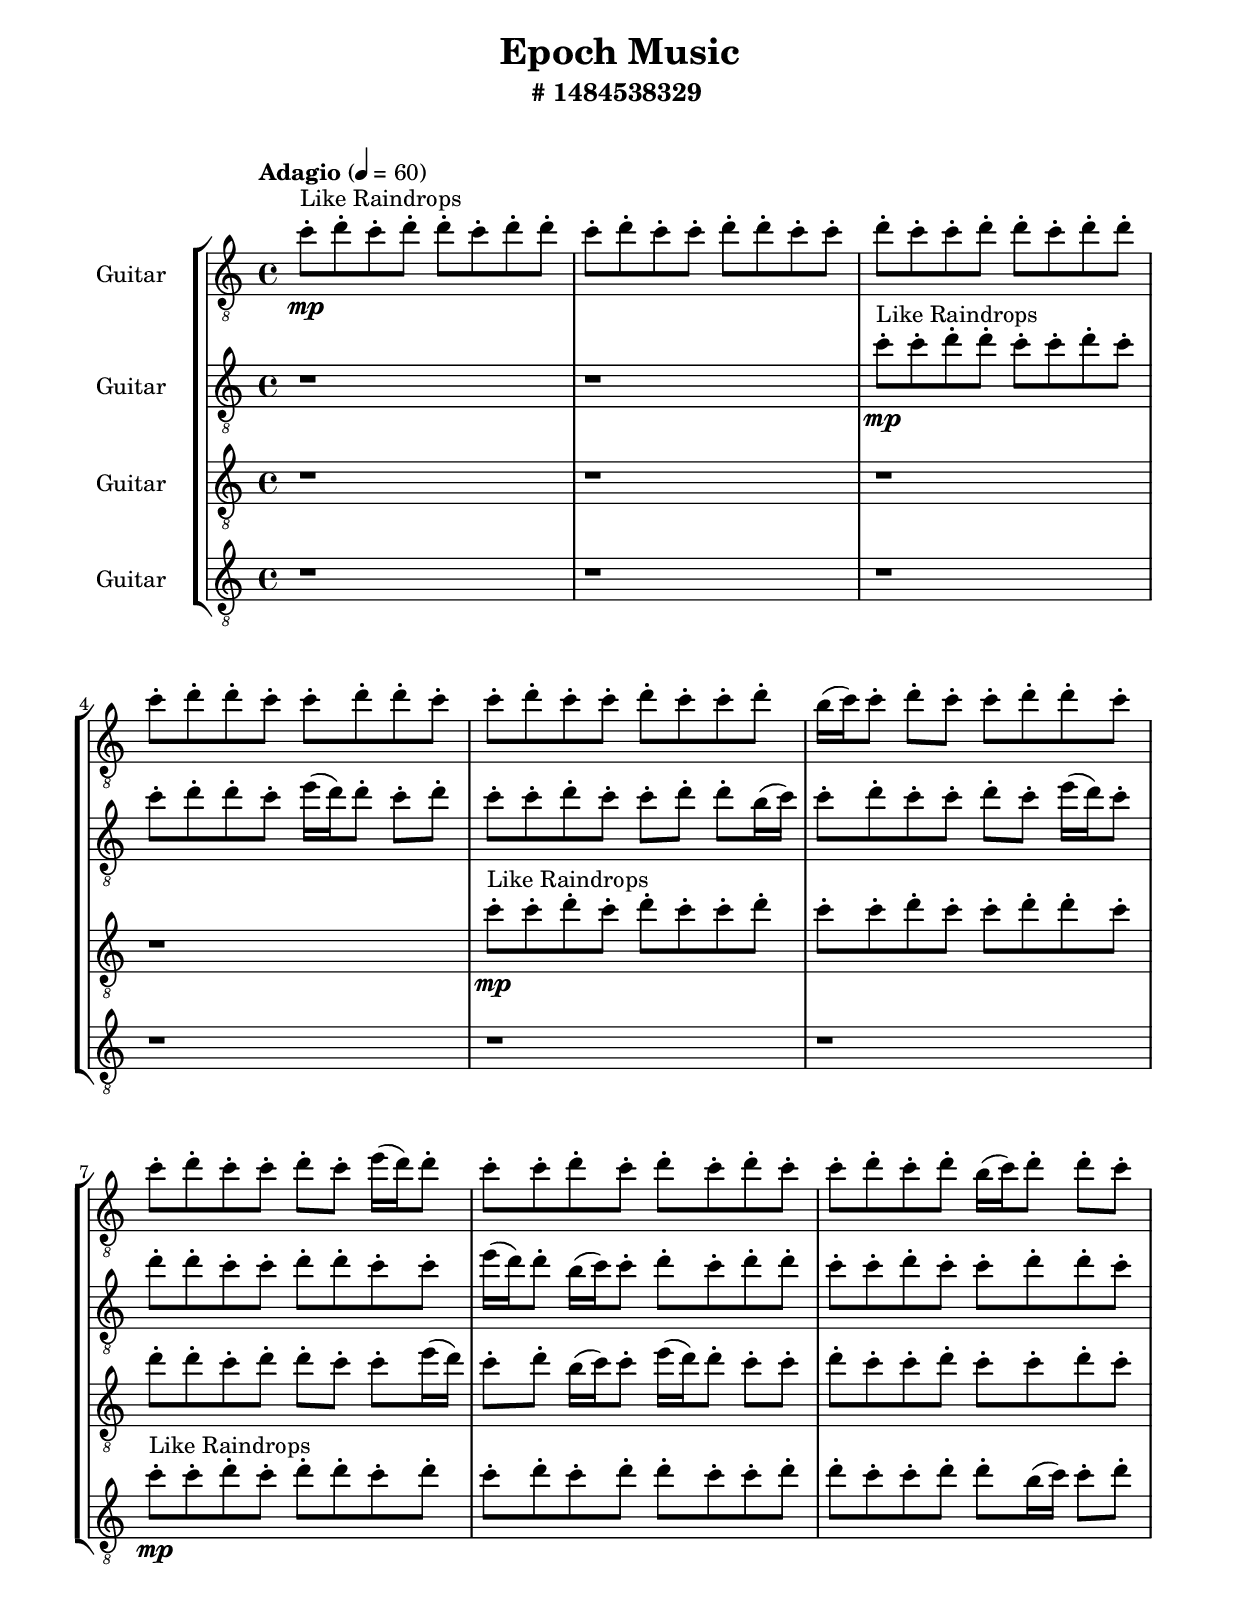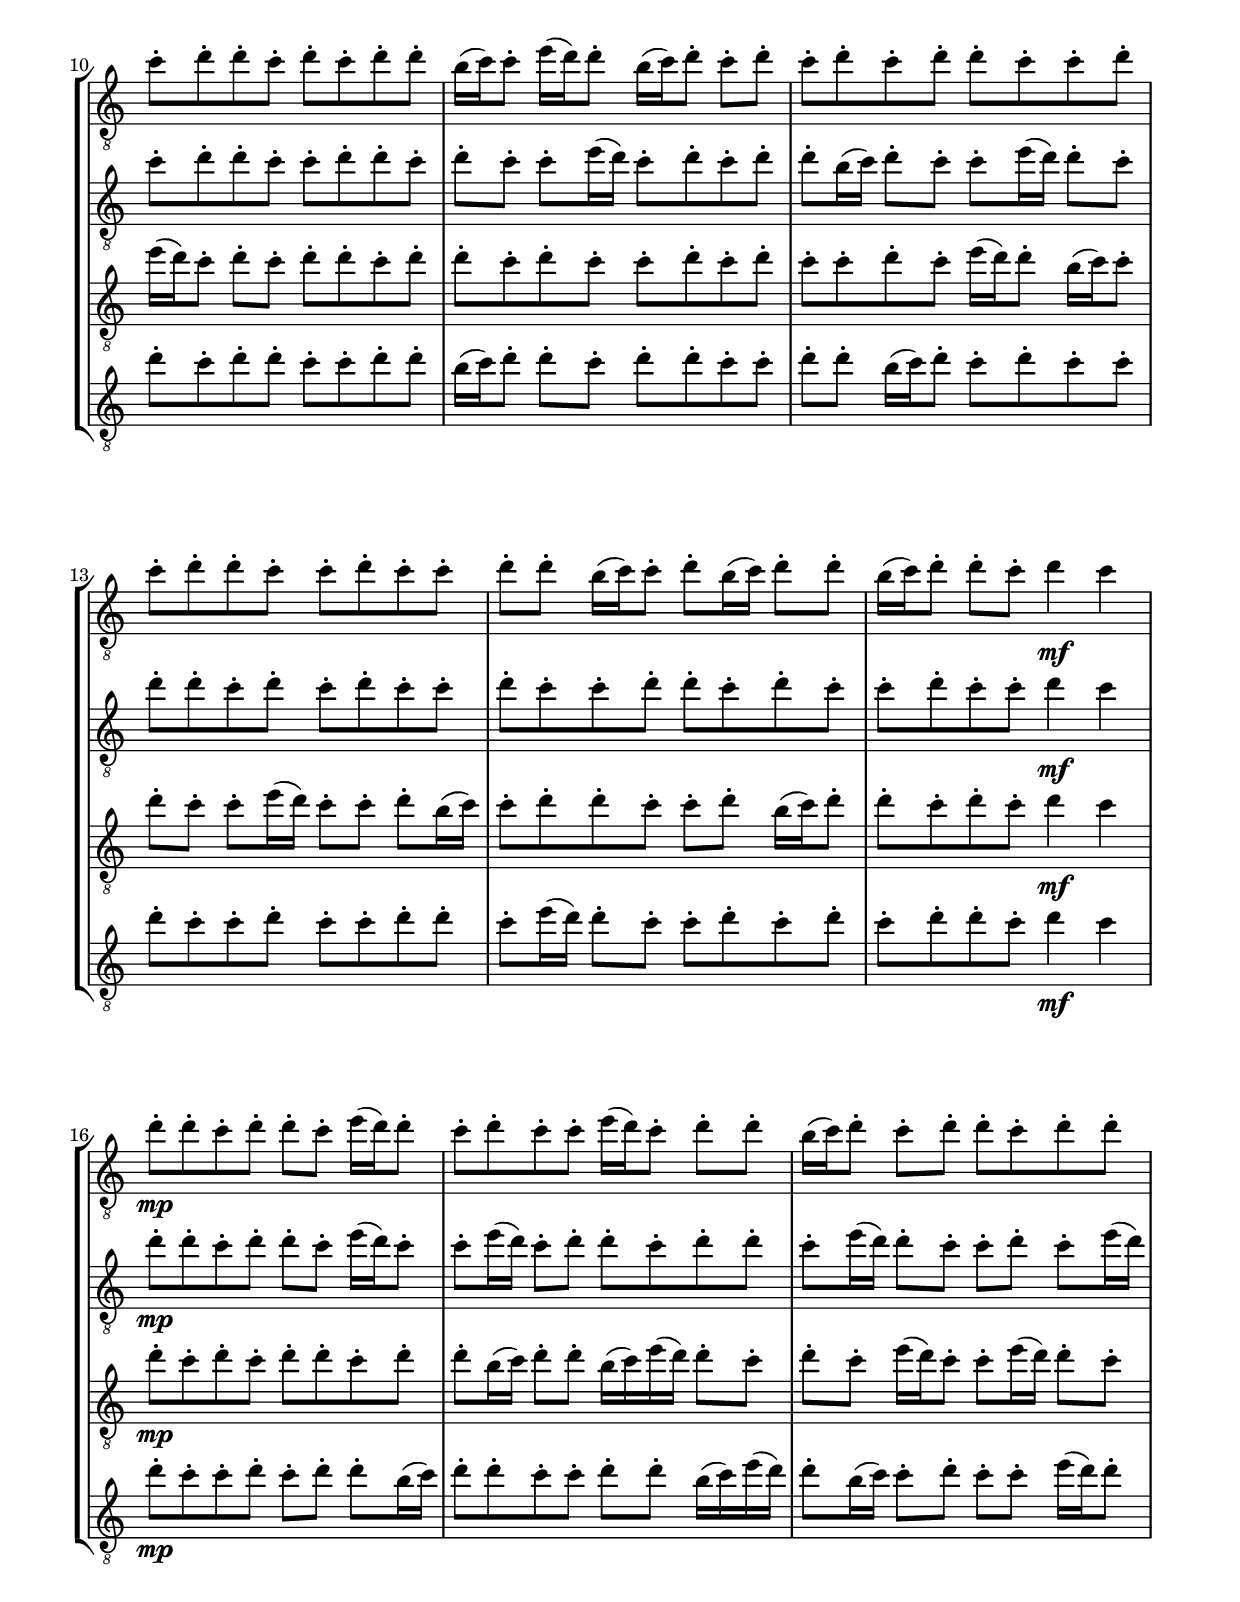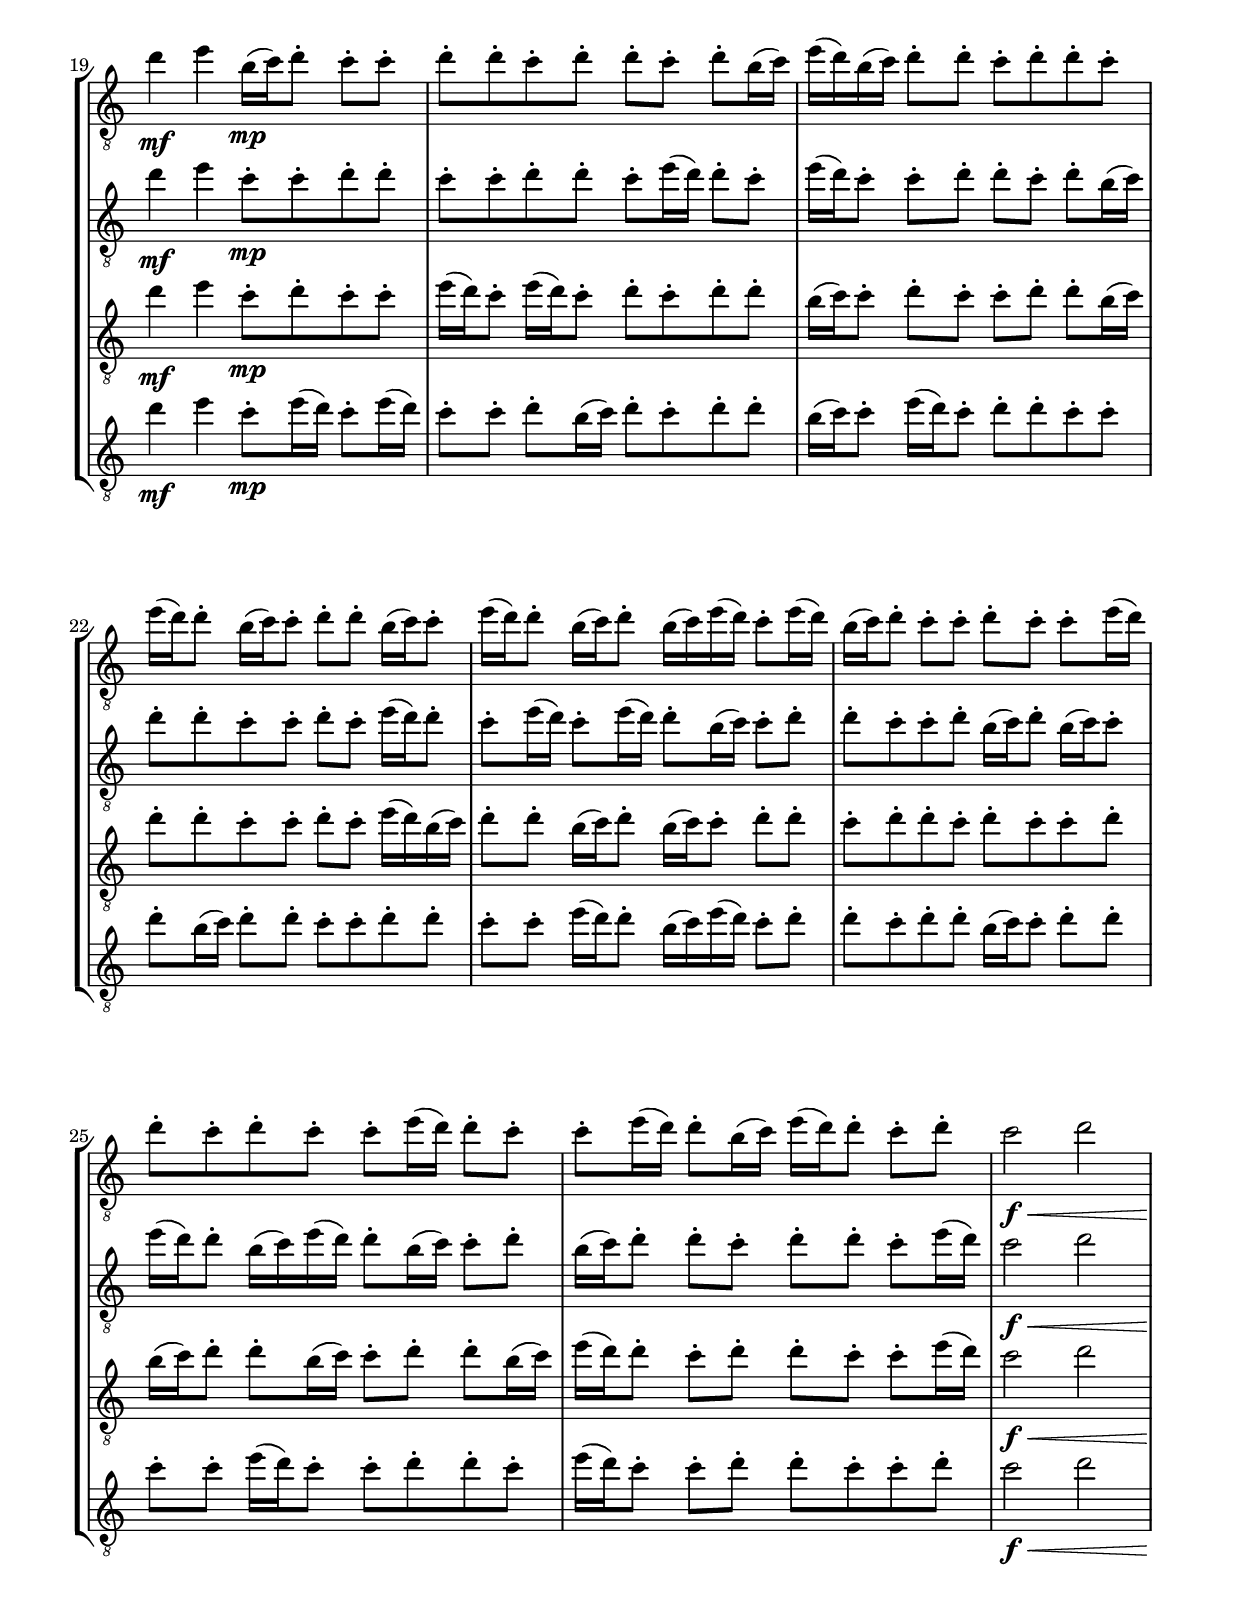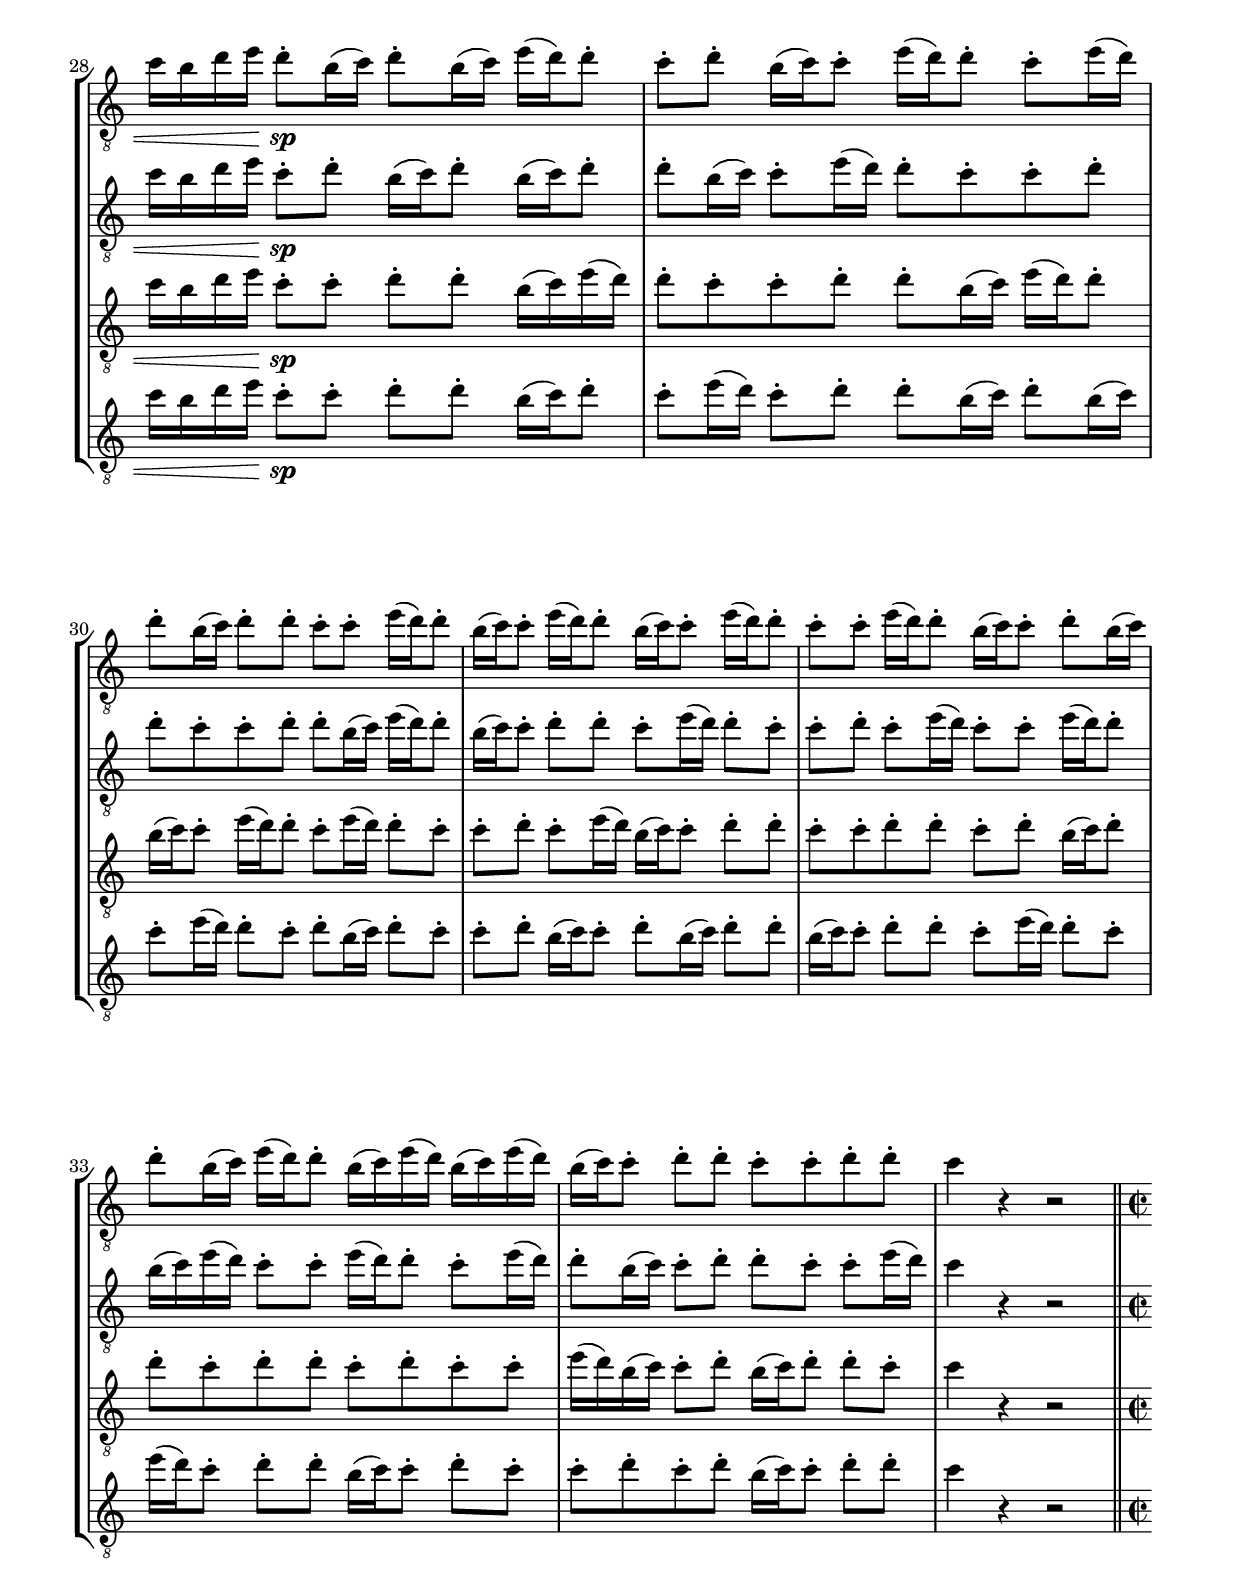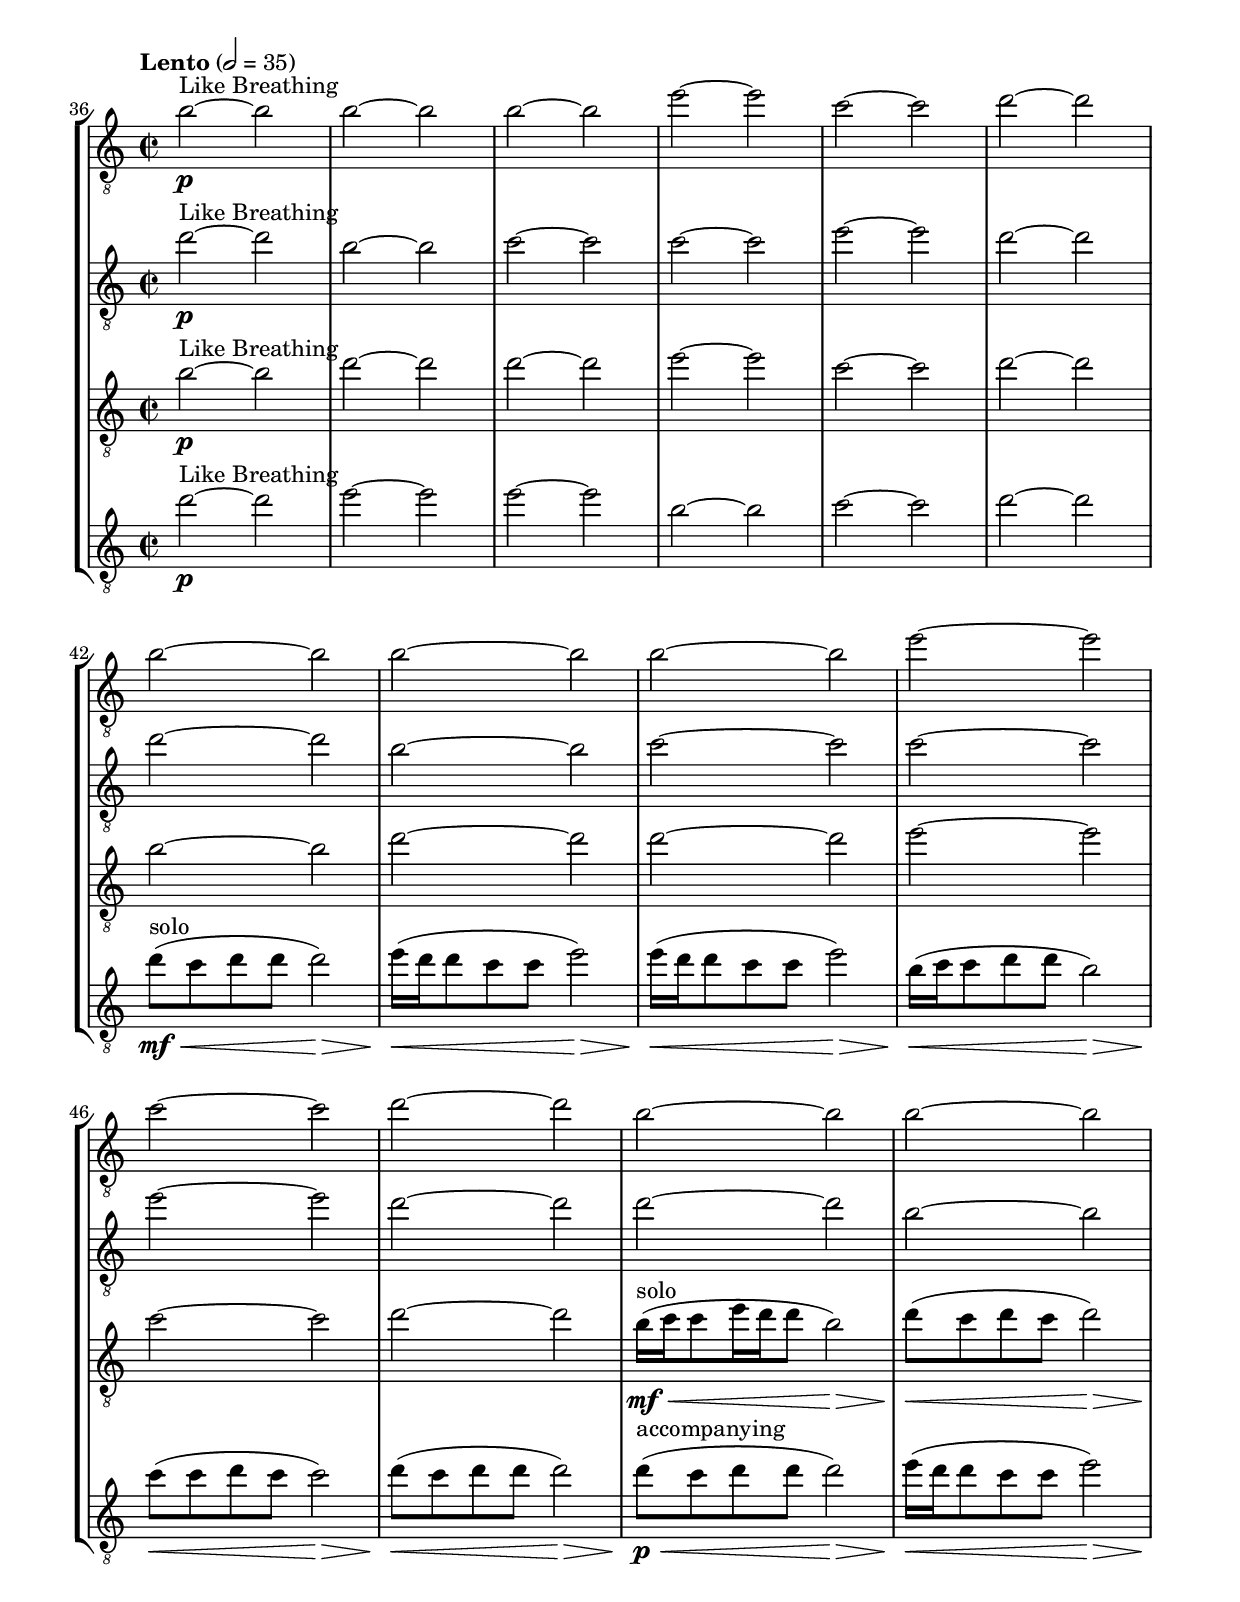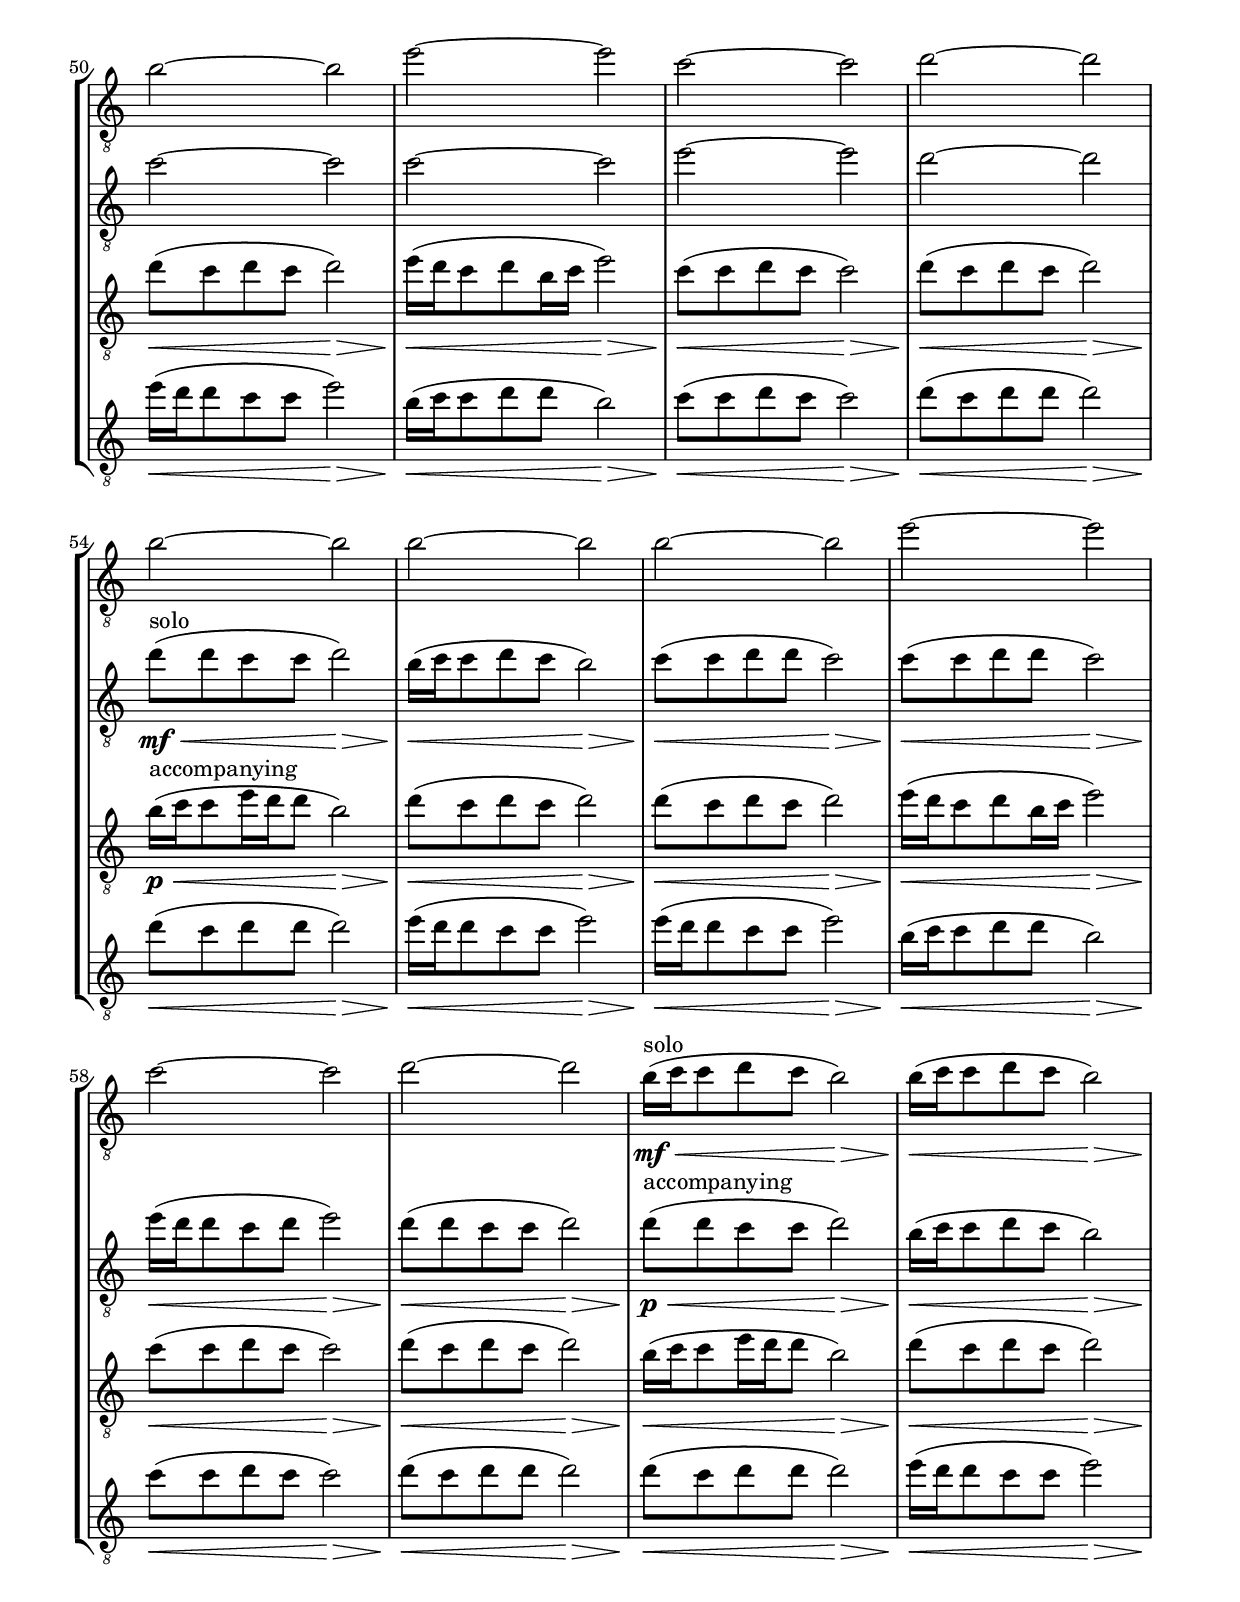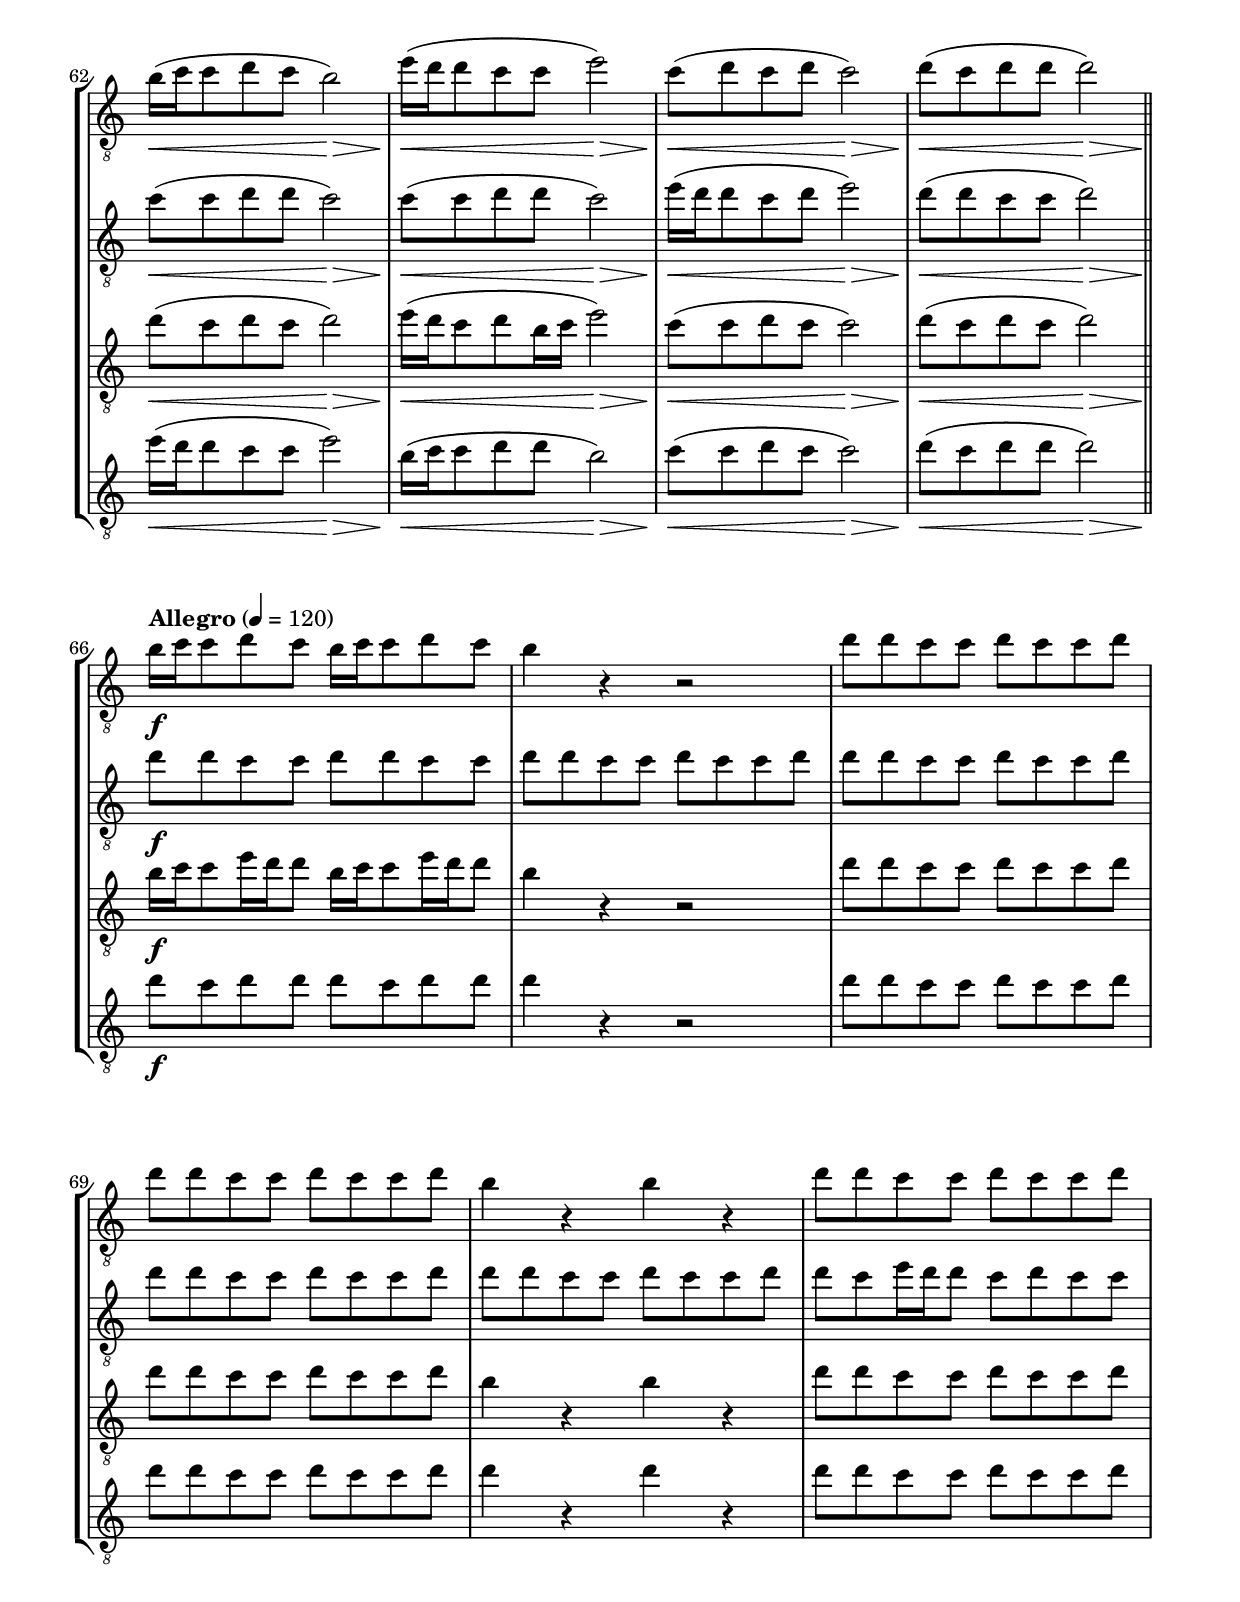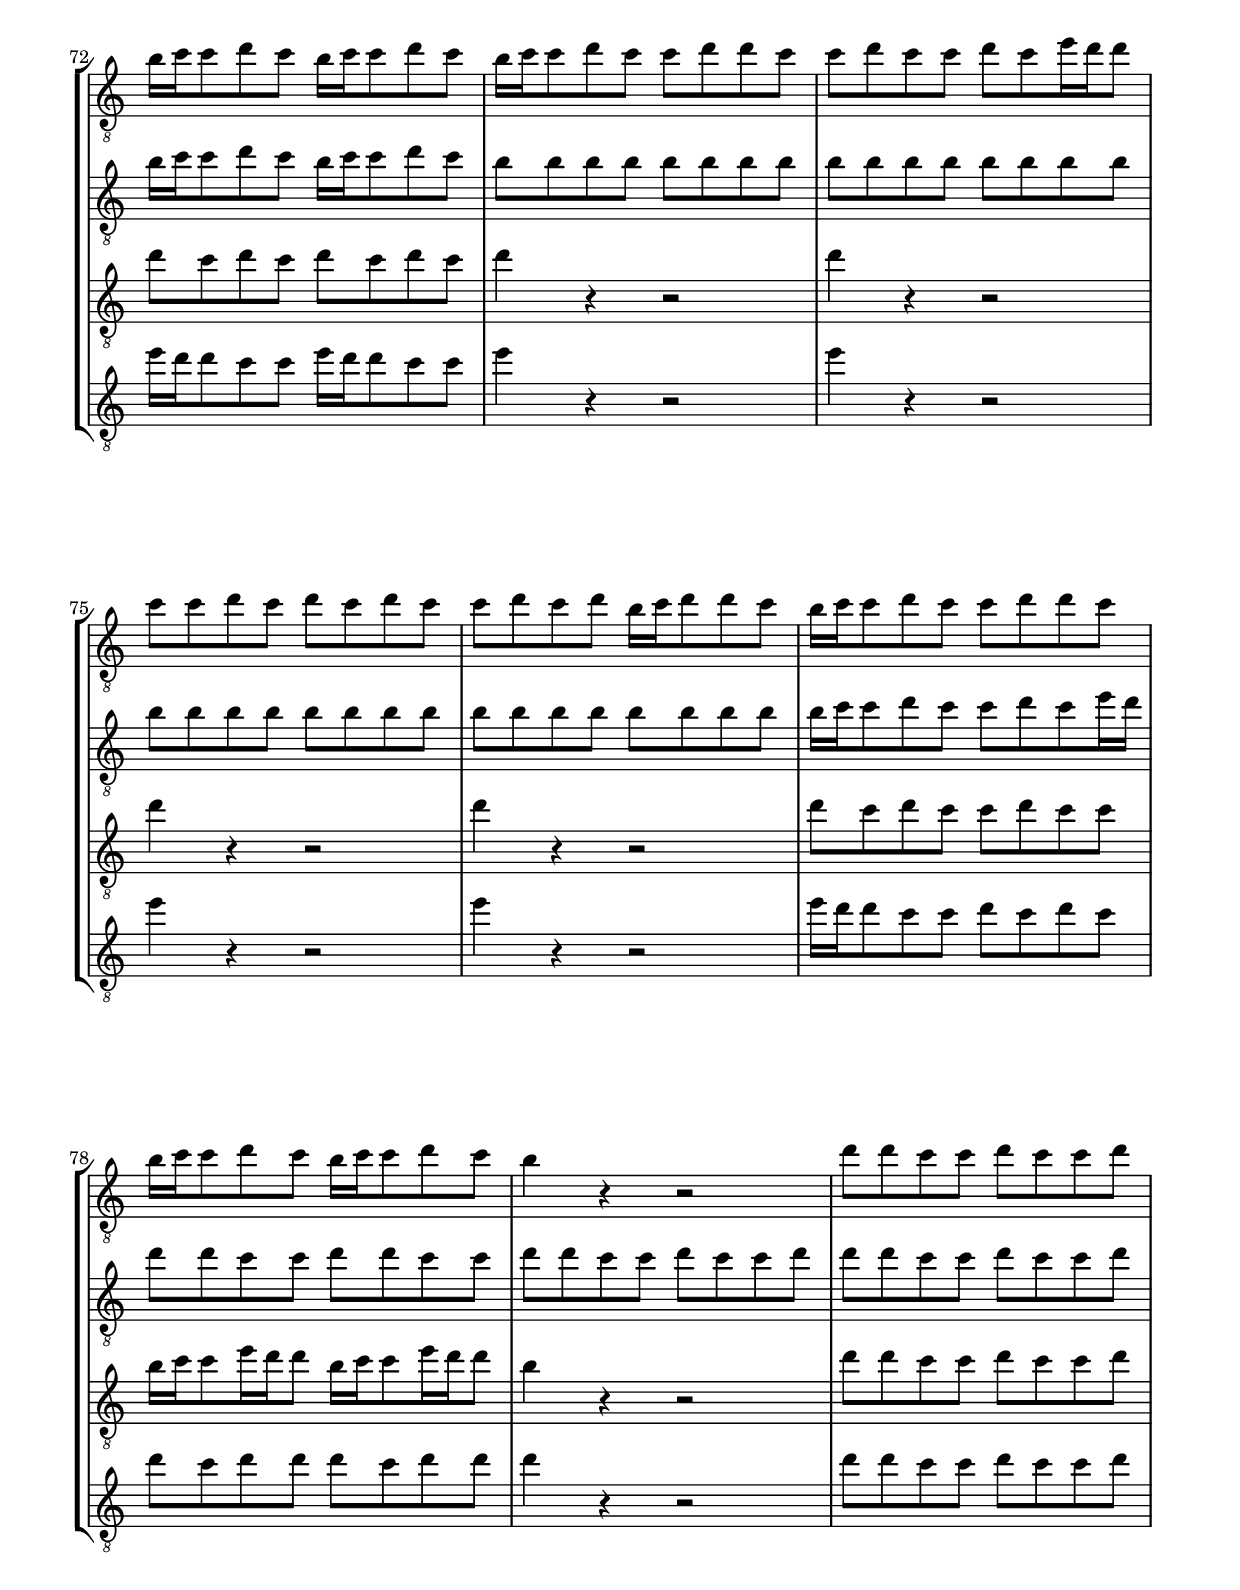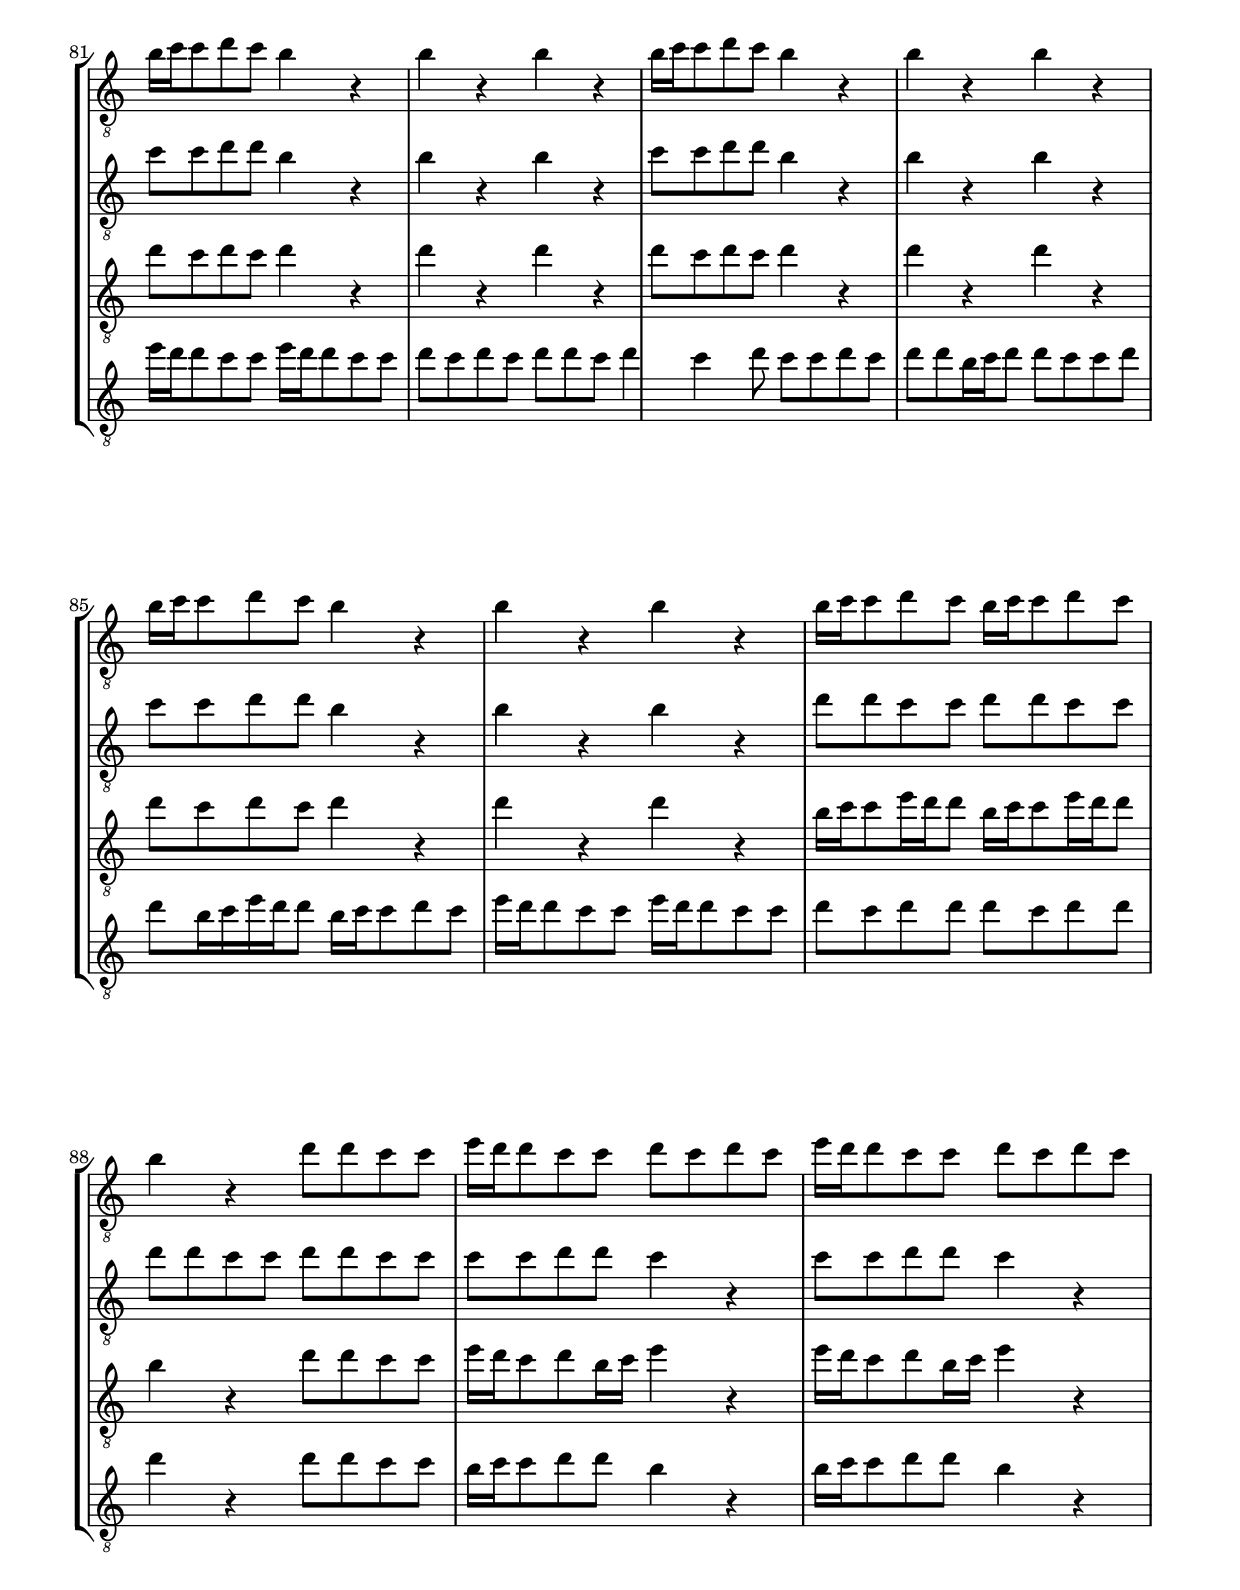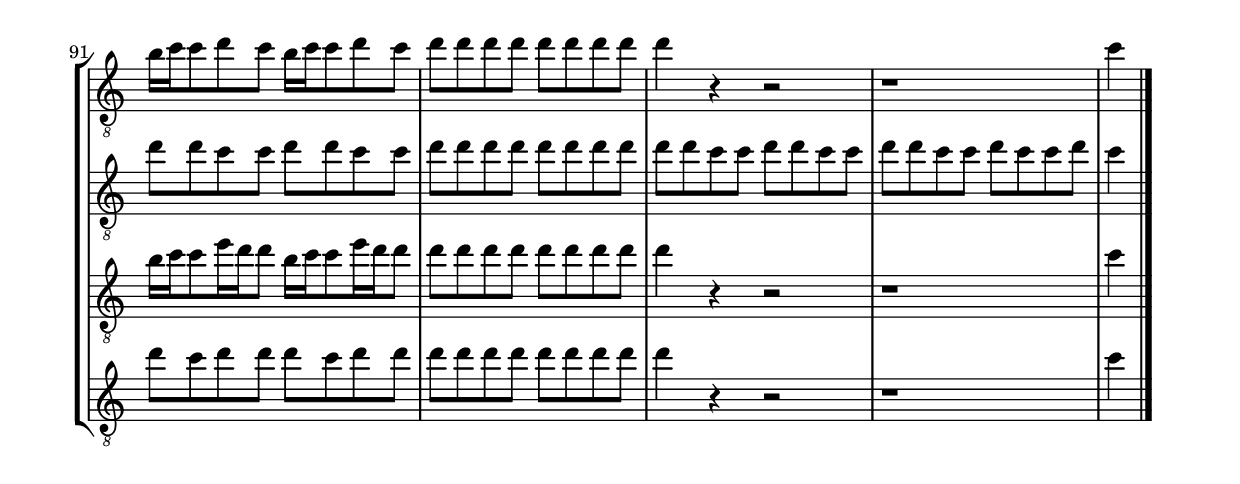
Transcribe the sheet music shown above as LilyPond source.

\header{
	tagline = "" 
	title = "Epoch Music"
	subtitle="#
1484538329
"
}

\paper{
  indent = 2\cm
  left-margin = 1.5\cm
  right-margin = 1.5\cm
  top-margin = 2\cm
  bottom-margin = 1.5\cm
  ragged-last-bottom = ##t
  print-all-headers = ##t
  print-page-number = ##f
}

\score{
\header{
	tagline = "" 
	title = "  "
	subtitle="  "
}
 \new  StaffGroup  <<

\new Staff \with {
    instrumentName = #"
Guitar
"
	midiInstrument = "Violin"
  }
\absolute {
\clef
"treble_8"

\tempo "Adagio" 4 = 60 c''8-.\mp ^"Like Raindrops"  d''8-. c''8-. d''8-. d''8-. c''8-. d''8-. d''8-. c''8-. d''8-. c''8-. c''8-. d''8-. d''8-. c''8-. c''8-. d''8-. c''8-. c''8-. d''8-. d''8-. c''8-. d''8-. d''8-. c''8-. d''8-. d''8-. c''8-. c''8-. d''8-. d''8-. c''8-. c''8-. d''8-. c''8-. c''8-. d''8-. c''8-. c''8-. d''8-. b'16( c''16) c''8-. d''8-. c''8-. c''8-. d''8-. d''8-. c''8-. c''8-. d''8-. c''8-. c''8-. d''8-. c''8-. e''16( d''16) d''8-. c''8-. c''8-. d''8-. c''8-. d''8-. c''8-. d''8-. c''8-. c''8-. d''8-. c''8-. d''8-. b'16( c''16) d''8-. d''8-. c''8-. c''8-. d''8-. d''8-. c''8-. d''8-. c''8-. d''8-. d''8-. b'16( c''16) c''8-. e''16( d''16) d''8-. b'16( c''16) d''8-. c''8-. d''8-. c''8-. d''8-. c''8-. d''8-. d''8-. c''8-. c''8-. d''8-. c''8-. d''8-. d''8-. c''8-. c''8-. d''8-. c''8-. c''8-. d''8-. d''8-. b'16( c''16) c''8-. d''8-. b'16( c''16) d''8-. d''8-. b'16( c''16) d''8-. d''8-. c''8-. d''4\mf c''4 d''8-.\mp d''8-. c''8-. d''8-. d''8-. c''8-. e''16( d''16) d''8-. c''8-. d''8-. c''8-. c''8-. e''16( d''16) c''8-. d''8-. d''8-. b'16( c''16) d''8-. c''8-. d''8-. d''8-. c''8-. d''8-. d''8-. d''4\mf e''4 b'16(\mp c''16) d''8-. c''8-. c''8-. d''8-. d''8-. c''8-. d''8-. d''8-. c''8-. d''8-. b'16( c''16) e''16( d''16) b'16( c''16) d''8-. d''8-. c''8-. d''8-. d''8-. c''8-. e''16( d''16) d''8-. b'16( c''16) c''8-. d''8-. d''8-. b'16( c''16) c''8-. e''16( d''16) d''8-. b'16( c''16) d''8-. b'16( c''16) e''16( d''16) c''8-. e''16( d''16) b'16( c''16) d''8-. c''8-. c''8-. d''8-. c''8-. c''8-. e''16( d''16) d''8-. c''8-. d''8-. c''8-. c''8-. e''16( d''16) d''8-. c''8-. c''8-. e''16( d''16) d''8-. b'16( c''16) e''16( d''16) d''8-. c''8-. d''8-. c''2\f\< d''2 c''16 b'16 d''16 e''16 d''8-.\sp b'16( c''16) d''8-. b'16( c''16) e''16( d''16) d''8-. c''8-. d''8-. b'16( c''16) c''8-. e''16( d''16) d''8-. c''8-. e''16( d''16) d''8-. b'16( c''16) d''8-. d''8-. c''8-. c''8-. e''16( d''16) d''8-. b'16( c''16) c''8-. e''16( d''16) d''8-. b'16( c''16) c''8-. e''16( d''16) d''8-. c''8-. c''8-. e''16( d''16) d''8-. b'16( c''16) c''8-. d''8-. b'16( c''16) d''8-. b'16( c''16) e''16( d''16) d''8-. b'16( c''16) e''16( d''16) b'16( c''16) e''16( d''16) b'16( c''16) c''8-. d''8-. d''8-. c''8-. c''8-. d''8-. d''8-. c''4 r4 r2 \bar"||" 
 \break 
  \tempo "Lento" 2 = 35 \time 2/2  b'2 ^"Like Breathing" 
 \p ~ b'2 b'2 ~ b'2 b'2 ~ b'2 e''2 ~ e''2 c''2 ~ c''2 d''2 ~ d''2 
 b'2 ~ b'2 b'2 ~ b'2 b'2 ~ b'2 e''2 ~ e''2 c''2 ~ c''2 d''2 ~ d''2 
 b'2 ~ b'2 b'2 ~ b'2 b'2 ~ b'2 e''2 ~ e''2 c''2 ~ c''2 d''2 ~ d''2 
 b'2 ~ b'2 b'2 ~ b'2 b'2 ~ b'2 e''2 ~ e''2 c''2 ~ c''2 d''2 ~ d''2 
 b'16 ^"solo" \mf \< ( c''16 c''8 d''8 c''8 b'2 \> ) b'16 \< ( c''16 c''8 d''8 c''8 b'2 \> ) b'16 \< ( c''16 c''8 d''8 c''8 b'2 \> ) e''16 \< ( d''16 d''8 c''8 c''8 e''2 \> ) c''8 \< ( d''8 c''8 d''8 c''2 \> ) d''8 \< ( c''8 d''8 d''8 d''2 \> ) 
 
 \bar"||" 
 \break 
 \tempo "Allegro" 4 = 120 b'16 \f c''16 c''8 d''8 c''8 b'16 c''16 c''8 d''8 c''8 b'4 r4 r2 d''8 d''8 c''8 c''8 d''8 c''8 c''8 d''8 d''8 d''8 c''8 c''8 d''8 c''8 c''8 d''8 b'4 r4 b'4 r4 d''8 d''8 c''8 c''8 d''8 c''8 c''8 d''8 b'16 c''16 c''8 d''8 c''8 b'16 c''16 c''8 d''8 c''8 b'16 c''16 c''8 d''8 c''8 c''8 d''8 d''8 c''8 c''8 d''8 c''8 c''8 d''8 c''8 e''16 d''16 d''8 c''8 c''8 d''8 c''8 d''8 c''8 d''8 c''8 c''8 d''8 c''8 d''8 b'16 c''16 d''8 d''8 c''8 b'16 c''16 c''8 d''8 c''8 c''8 d''8 d''8 c''8 b'16 c''16 c''8 d''8 c''8 b'16 c''16 c''8 d''8 c''8 b'4 r4 r2 d''8 d''8 c''8 c''8 d''8 c''8 c''8 d''8 b'16 c''16 c''8 d''8 c''8 b'4 r4 b'4 r4 b'4 r4 b'16 c''16 c''8 d''8 c''8 b'4 r4 b'4 r4 b'4 r4 b'16 c''16 c''8 d''8 c''8 b'4 r4 b'4 r4 b'4 r4 b'16 c''16 c''8 d''8 c''8 b'16 c''16 c''8 d''8 c''8 b'4 r4 d''8 d''8 c''8 c''8 e''16 d''16 d''8 c''8 c''8 d''8 c''8 d''8 c''8 e''16 d''16 d''8 c''8 c''8 d''8 c''8 d''8 c''8 b'16 c''16 c''8 d''8 c''8 b'16 c''16 c''8 d''8 c''8 d''8 d''8 d''8 d''8 d''8 d''8 d''8 d''8 d''4 r4 r2 r1 c''4 

	\bar "|."

}



\new Staff \with {
    instrumentName = #"
Guitar
"
	midiInstrument = "Violin"
  }
\absolute {
\clef
"treble_8"

\tempo "Adagio" 4 = 60 r1 r1 c''8-.\mp ^"Like Raindrops"  c''8-. d''8-. d''8-. c''8-. c''8-. d''8-. c''8-. c''8-. d''8-. d''8-. c''8-. e''16( d''16) d''8-. c''8-. d''8-. c''8-. c''8-. d''8-. c''8-. c''8-. d''8-. d''8-. b'16( c''16) c''8-. d''8-. c''8-. c''8-. d''8-. c''8-. e''16( d''16) c''8-. d''8-. d''8-. c''8-. c''8-. d''8-. d''8-. c''8-. c''8-. e''16( d''16) d''8-. b'16( c''16) c''8-. d''8-. c''8-. d''8-. d''8-. c''8-. c''8-. d''8-. c''8-. c''8-. d''8-. d''8-. c''8-. c''8-. d''8-. d''8-. c''8-. c''8-. d''8-. d''8-. c''8-. d''8-. c''8-. c''8-. e''16( d''16) c''8-. d''8-. c''8-. d''8-. d''8-. b'16( c''16) d''8-. c''8-. c''8-. e''16( d''16) d''8-. c''8-. d''8-. d''8-. c''8-. d''8-. c''8-. d''8-. c''8-. c''8-. d''8-. c''8-. c''8-. d''8-. d''8-. c''8-. d''8-. c''8-. c''8-. d''8-. c''8-. c''8-. d''4\mf c''4 d''8-.\mp d''8-. c''8-. d''8-. d''8-. c''8-. e''16( d''16) c''8-. c''8-. e''16( d''16) c''8-. d''8-. d''8-. c''8-. d''8-. d''8-. c''8-. e''16( d''16) d''8-. c''8-. c''8-. d''8-. c''8-. e''16( d''16) d''4\mf e''4 c''8-.\mp c''8-. d''8-. d''8-. c''8-. c''8-. d''8-. d''8-. c''8-. e''16( d''16) d''8-. c''8-. e''16( d''16) c''8-. c''8-. d''8-. d''8-. c''8-. d''8-. b'16( c''16) d''8-. d''8-. c''8-. c''8-. d''8-. c''8-. e''16( d''16) d''8-. c''8-. e''16( d''16) c''8-. e''16( d''16) d''8-. b'16( c''16) c''8-. d''8-. d''8-. c''8-. c''8-. d''8-. b'16( c''16) d''8-. b'16( c''16) c''8-. e''16( d''16) d''8-. b'16( c''16) e''16( d''16) d''8-. b'16( c''16) c''8-. d''8-. b'16( c''16) d''8-. d''8-. c''8-. d''8-. d''8-. c''8-. e''16( d''16) c''2\f\< d''2 c''16 b'16 d''16 e''16 c''8-.\sp d''8-. b'16( c''16) d''8-. b'16( c''16) d''8-. d''8-. b'16( c''16) c''8-. e''16( d''16) d''8-. c''8-. c''8-. d''8-. d''8-. c''8-. c''8-. d''8-. d''8-. b'16( c''16) e''16( d''16) d''8-. b'16( c''16) c''8-. d''8-. d''8-. c''8-. e''16( d''16) d''8-. c''8-. c''8-. d''8-. c''8-. e''16( d''16) c''8-. c''8-. e''16( d''16) d''8-. b'16( c''16) e''16( d''16) c''8-. c''8-. e''16( d''16) d''8-. c''8-. e''16( d''16) d''8-. b'16( c''16) c''8-. d''8-. d''8-. c''8-. c''8-. e''16( d''16) c''4 r4 r2 \bar"||" 
 \break 
  \tempo "Lento" 2 = 35 \time 2/2  d''2 ^"Like Breathing" 
 \p ~ d''2 b'2 ~ b'2 c''2 ~ c''2 c''2 ~ c''2 e''2 ~ e''2 d''2 ~ d''2 
 d''2 ~ d''2 b'2 ~ b'2 c''2 ~ c''2 c''2 ~ c''2 e''2 ~ e''2 d''2 ~ d''2 
 d''2 ~ d''2 b'2 ~ b'2 c''2 ~ c''2 c''2 ~ c''2 e''2 ~ e''2 d''2 ~ d''2 
 d''8 ^"solo" \mf \< ( d''8 c''8 c''8 d''2 \> ) b'16 \< ( c''16 c''8 d''8 c''8 b'2 \> ) c''8 \< ( c''8 d''8 d''8 c''2 \> ) c''8 \< ( c''8 d''8 d''8 c''2 \> ) e''16 \< ( d''16 d''8 c''8 d''8 e''2 \> ) d''8 \< ( d''8 c''8 c''8 d''2 \> ) 
 d''8 ^"accompanying" \p \< ( d''8 c''8 c''8 d''2 \> ) b'16 \< ( c''16 c''8 d''8 c''8 b'2 \> ) c''8 \< ( c''8 d''8 d''8 c''2 \> ) c''8 \< ( c''8 d''8 d''8 c''2 \> ) e''16 \< ( d''16 d''8 c''8 d''8 e''2 \> ) d''8 \< ( d''8 c''8 c''8 d''2 \> ) 
 
 \bar"||" 
 \break 
 \tempo "Allegro" 4 = 120 d''8 \f d''8 c''8 c''8 d''8 d''8 c''8 c''8 d''8 d''8 c''8 c''8 d''8 c''8 c''8 d''8 d''8 d''8 c''8 c''8 d''8 c''8 c''8 d''8 d''8 d''8 c''8 c''8 d''8 c''8 c''8 d''8 d''8 d''8 c''8 c''8 d''8 c''8 c''8 d''8 d''8 c''8 e''16 d''16 d''8 c''8 d''8 c''8 c''8 b'16 c''16 c''8 d''8 c''8 b'16 c''16 c''8 d''8 c''8 b'8 b'8 b'8 b'8 b'8 b'8 b'8 b'8 b'8 b'8 b'8 b'8 b'8 b'8 b'8 b'8 b'8 b'8 b'8 b'8 b'8 b'8 b'8 b'8 b'8 b'8 b'8 b'8 b'8 b'8 b'8 b'8 b'16 c''16 c''8 d''8 c''8 c''8 d''8 c''8 e''16 d''16 d''8 d''8 c''8 c''8 d''8 d''8 c''8 c''8 d''8 d''8 c''8 c''8 d''8 c''8 c''8 d''8 d''8 d''8 c''8 c''8 d''8 c''8 c''8 d''8 c''8 c''8 d''8 d''8 b'4 r4 b'4 r4 b'4 r4 c''8 c''8 d''8 d''8 b'4 r4 b'4 r4 b'4 r4 c''8 c''8 d''8 d''8 b'4 r4 b'4 r4 b'4 r4 d''8 d''8 c''8 c''8 d''8 d''8 c''8 c''8 d''8 d''8 c''8 c''8 d''8 d''8 c''8 c''8 c''8 c''8 d''8 d''8 c''4 r4 c''8 c''8 d''8 d''8 c''4 r4 d''8 d''8 c''8 c''8 d''8 d''8 c''8 c''8 d''8 d''8 d''8 d''8 d''8 d''8 d''8 d''8 d''8 d''8 c''8 c''8 d''8 d''8 c''8 c''8 d''8 d''8 c''8 c''8 d''8 c''8 c''8 d''8 c''4 

	\bar "|."

}



\new Staff \with {
    instrumentName = #"
Guitar
"
	midiInstrument = "Violin"
  }
\absolute {
\clef
"treble_8"

\tempo "Adagio" 4 = 60 r1 r1 r1 r1 c''8-.\mp ^"Like Raindrops"  c''8-. d''8-. c''8-. d''8-. c''8-. c''8-. d''8-. c''8-. c''8-. d''8-. c''8-. c''8-. d''8-. d''8-. c''8-. d''8-. d''8-. c''8-. d''8-. d''8-. c''8-. c''8-. e''16( d''16) c''8-. d''8-. b'16( c''16) c''8-. e''16( d''16) d''8-. c''8-. c''8-. d''8-. c''8-. c''8-. d''8-. c''8-. c''8-. d''8-. c''8-. e''16( d''16) c''8-. d''8-. c''8-. d''8-. d''8-. c''8-. d''8-. d''8-. c''8-. d''8-. c''8-. c''8-. d''8-. c''8-. d''8-. c''8-. c''8-. d''8-. c''8-. e''16( d''16) d''8-. b'16( c''16) c''8-. d''8-. c''8-. c''8-. e''16( d''16) c''8-. c''8-. d''8-. b'16( c''16) c''8-. d''8-. d''8-. c''8-. c''8-. d''8-. b'16( c''16) d''8-. d''8-. c''8-. d''8-. c''8-. d''4\mf c''4 d''8-.\mp c''8-. d''8-. c''8-. d''8-. d''8-. c''8-. d''8-. d''8-. b'16( c''16) d''8-. d''8-. b'16( c''16) e''16( d''16) d''8-. c''8-. d''8-. c''8-. e''16( d''16) c''8-. c''8-. e''16( d''16) d''8-. c''8-. d''4\mf e''4 c''8-.\mp d''8-. c''8-. c''8-. e''16( d''16) c''8-. e''16( d''16) c''8-. d''8-. c''8-. d''8-. d''8-. b'16( c''16) c''8-. d''8-. c''8-. c''8-. d''8-. d''8-. b'16( c''16) d''8-. d''8-. c''8-. c''8-. d''8-. c''8-. e''16( d''16) b'16( c''16) d''8-. d''8-. b'16( c''16) d''8-. b'16( c''16) c''8-. d''8-. d''8-. c''8-. d''8-. d''8-. c''8-. d''8-. c''8-. c''8-. d''8-. b'16( c''16) d''8-. d''8-. b'16( c''16) c''8-. d''8-. d''8-. b'16( c''16) e''16( d''16) d''8-. c''8-. d''8-. d''8-. c''8-. c''8-. e''16( d''16) c''2\f\< d''2 c''16 b'16 d''16 e''16 c''8-.\sp c''8-. d''8-. d''8-. b'16( c''16) e''16( d''16) d''8-. c''8-. c''8-. d''8-. d''8-. b'16( c''16) e''16( d''16) d''8-. b'16( c''16) c''8-. e''16( d''16) d''8-. c''8-. e''16( d''16) d''8-. c''8-. c''8-. d''8-. c''8-. e''16( d''16) b'16( c''16) c''8-. d''8-. d''8-. c''8-. c''8-. d''8-. d''8-. c''8-. d''8-. b'16( c''16) d''8-. d''8-. c''8-. d''8-. d''8-. c''8-. d''8-. c''8-. c''8-. e''16( d''16) b'16( c''16) c''8-. d''8-. b'16( c''16) d''8-. d''8-. c''8-. c''4 r4 r2 \bar"||" 
 \break 
  \tempo "Lento" 2 = 35 \time 2/2  b'2 ^"Like Breathing" 
 \p ~ b'2 d''2 ~ d''2 d''2 ~ d''2 e''2 ~ e''2 c''2 ~ c''2 d''2 ~ d''2 
 b'2 ~ b'2 d''2 ~ d''2 d''2 ~ d''2 e''2 ~ e''2 c''2 ~ c''2 d''2 ~ d''2 
 b'16 ^"solo" \mf \< ( c''16 c''8 e''16 d''16 d''8 b'2 \> ) d''8 \< ( c''8 d''8 c''8 d''2 \> ) d''8 \< ( c''8 d''8 c''8 d''2 \> ) e''16 \< ( d''16 c''8 d''8 b'16 c''16 e''2 \> ) c''8 \< ( c''8 d''8 c''8 c''2 \> ) d''8 \< ( c''8 d''8 c''8 d''2 \> ) 
 b'16 ^"accompanying" \p \< ( c''16 c''8 e''16 d''16 d''8 b'2 \> ) d''8 \< ( c''8 d''8 c''8 d''2 \> ) d''8 \< ( c''8 d''8 c''8 d''2 \> ) e''16 \< ( d''16 c''8 d''8 b'16 c''16 e''2 \> ) c''8 \< ( c''8 d''8 c''8 c''2 \> ) d''8 \< ( c''8 d''8 c''8 d''2 \> ) 
 b'16 \< ( c''16 c''8 e''16 d''16 d''8 b'2 \> ) d''8 \< ( c''8 d''8 c''8 d''2 \> ) d''8 \< ( c''8 d''8 c''8 d''2 \> ) e''16 \< ( d''16 c''8 d''8 b'16 c''16 e''2 \> ) c''8 \< ( c''8 d''8 c''8 c''2 \> ) d''8 \< ( c''8 d''8 c''8 d''2 \> ) 
 
 \bar"||" 
 \break 
 \tempo "Allegro" 4 = 120 b'16 \f c''16 c''8 e''16 d''16 d''8 b'16 c''16 c''8 e''16 d''16 d''8 b'4 r4 r2 d''8 d''8 c''8 c''8 d''8 c''8 c''8 d''8 d''8 d''8 c''8 c''8 d''8 c''8 c''8 d''8 b'4 r4 b'4 r4 d''8 d''8 c''8 c''8 d''8 c''8 c''8 d''8 d''8 c''8 d''8 c''8 d''8 c''8 d''8 c''8 d''4 r4 r2 d''4 r4 r2 d''4 r4 r2 d''4 r4 r2 d''8 c''8 d''8 c''8 c''8 d''8 c''8 c''8 b'16 c''16 c''8 e''16 d''16 d''8 b'16 c''16 c''8 e''16 d''16 d''8 b'4 r4 r2 d''8 d''8 c''8 c''8 d''8 c''8 c''8 d''8 d''8 c''8 d''8 c''8 d''4 r4 d''4 r4 d''4 r4 d''8 c''8 d''8 c''8 d''4 r4 d''4 r4 d''4 r4 d''8 c''8 d''8 c''8 d''4 r4 d''4 r4 d''4 r4 b'16 c''16 c''8 e''16 d''16 d''8 b'16 c''16 c''8 e''16 d''16 d''8 b'4 r4 d''8 d''8 c''8 c''8 e''16 d''16 c''8 d''8 b'16 c''16 e''4 r4 e''16 d''16 c''8 d''8 b'16 c''16 e''4 r4 b'16 c''16 c''8 e''16 d''16 d''8 b'16 c''16 c''8 e''16 d''16 d''8 d''8 d''8 d''8 d''8 d''8 d''8 d''8 d''8 d''4 r4 r2 r1 c''4 

	\bar "|."

}



\new Staff \with {
    instrumentName = #"
Guitar
"
	midiInstrument = "Violin"
  }
\absolute {
\clef
"treble_8"

\tempo "Adagio" 4 = 60 r1 r1 r1 r1 r1 r1 c''8-.\mp ^"Like Raindrops"  c''8-. d''8-. c''8-. d''8-. d''8-. c''8-. d''8-. c''8-. d''8-. c''8-. d''8-. d''8-. c''8-. c''8-. d''8-. d''8-. c''8-. c''8-. d''8-. d''8-. b'16( c''16) c''8-. d''8-. d''8-. c''8-. d''8-. d''8-. c''8-. c''8-. d''8-. d''8-. b'16( c''16) d''8-. d''8-. c''8-. d''8-. d''8-. c''8-. c''8-. d''8-. d''8-. b'16( c''16) d''8-. c''8-. d''8-. c''8-. c''8-. d''8-. c''8-. c''8-. d''8-. c''8-. c''8-. d''8-. d''8-. c''8-. e''16( d''16) d''8-. c''8-. c''8-. d''8-. c''8-. d''8-. c''8-. d''8-. d''8-. c''8-. d''4\mf c''4 d''8-.\mp c''8-. c''8-. d''8-. c''8-. d''8-. d''8-. b'16( c''16) d''8-. d''8-. c''8-. c''8-. d''8-. d''8-. b'16( c''16) e''16( d''16) d''8-. b'16( c''16) c''8-. d''8-. c''8-. c''8-. e''16( d''16) d''8-. d''4\mf e''4 c''8-.\mp e''16( d''16) c''8-. e''16( d''16) c''8-. c''8-. d''8-. b'16( c''16) d''8-. c''8-. d''8-. d''8-. b'16( c''16) c''8-. e''16( d''16) c''8-. d''8-. d''8-. c''8-. c''8-. d''8-. b'16( c''16) d''8-. d''8-. c''8-. c''8-. d''8-. d''8-. c''8-. c''8-. e''16( d''16) d''8-. b'16( c''16) e''16( d''16) c''8-. d''8-. d''8-. c''8-. d''8-. d''8-. b'16( c''16) c''8-. d''8-. d''8-. c''8-. c''8-. e''16( d''16) c''8-. c''8-. d''8-. d''8-. c''8-. e''16( d''16) c''8-. c''8-. d''8-. d''8-. c''8-. c''8-. d''8-. c''2\f\< d''2 c''16 b'16 d''16 e''16 c''8-.\sp c''8-. d''8-. d''8-. b'16( c''16) d''8-. c''8-. e''16( d''16) c''8-. d''8-. d''8-. b'16( c''16) d''8-. b'16( c''16) c''8-. e''16( d''16) d''8-. c''8-. d''8-. b'16( c''16) d''8-. c''8-. c''8-. d''8-. b'16( c''16) c''8-. d''8-. b'16( c''16) d''8-. d''8-. b'16( c''16) c''8-. d''8-. d''8-. c''8-. e''16( d''16) d''8-. c''8-. e''16( d''16) c''8-. d''8-. d''8-. b'16( c''16) c''8-. d''8-. c''8-. c''8-. d''8-. c''8-. d''8-. b'16( c''16) c''8-. d''8-. d''8-. c''4 r4 r2 \bar"||" 
 \break 
  \tempo "Lento" 2 = 35 \time 2/2  d''2 ^"Like Breathing" 
 \p ~ d''2 e''2 ~ e''2 e''2 ~ e''2 b'2 ~ b'2 c''2 ~ c''2 d''2 ~ d''2 
 d''8 ^"solo" \mf \< ( c''8 d''8 d''8 d''2 \> ) e''16 \< ( d''16 d''8 c''8 c''8 e''2 \> ) e''16 \< ( d''16 d''8 c''8 c''8 e''2 \> ) b'16 \< ( c''16 c''8 d''8 d''8 b'2 \> ) c''8 \< ( c''8 d''8 c''8 c''2 \> ) d''8 \< ( c''8 d''8 d''8 d''2 \> ) 
 d''8 ^"accompanying" \p \< ( c''8 d''8 d''8 d''2 \> ) e''16 \< ( d''16 d''8 c''8 c''8 e''2 \> ) e''16 \< ( d''16 d''8 c''8 c''8 e''2 \> ) b'16 \< ( c''16 c''8 d''8 d''8 b'2 \> ) c''8 \< ( c''8 d''8 c''8 c''2 \> ) d''8 \< ( c''8 d''8 d''8 d''2 \> ) 
 d''8 \< ( c''8 d''8 d''8 d''2 \> ) e''16 \< ( d''16 d''8 c''8 c''8 e''2 \> ) e''16 \< ( d''16 d''8 c''8 c''8 e''2 \> ) b'16 \< ( c''16 c''8 d''8 d''8 b'2 \> ) c''8 \< ( c''8 d''8 c''8 c''2 \> ) d''8 \< ( c''8 d''8 d''8 d''2 \> ) 
 d''8 \< ( c''8 d''8 d''8 d''2 \> ) e''16 \< ( d''16 d''8 c''8 c''8 e''2 \> ) e''16 \< ( d''16 d''8 c''8 c''8 e''2 \> ) b'16 \< ( c''16 c''8 d''8 d''8 b'2 \> ) c''8 \< ( c''8 d''8 c''8 c''2 \> ) d''8 \< ( c''8 d''8 d''8 d''2 \> ) 
 
 \bar"||" 
 \break 
 \tempo "Allegro" 4 = 120 d''8 \f c''8 d''8 d''8 d''8 c''8 d''8 d''8 d''4 r4 r2 d''8 d''8 c''8 c''8 d''8 c''8 c''8 d''8 d''8 d''8 c''8 c''8 d''8 c''8 c''8 d''8 d''4 r4 d''4 r4 d''8 d''8 c''8 c''8 d''8 c''8 c''8 d''8 e''16 d''16 d''8 c''8 c''8 e''16 d''16 d''8 c''8 c''8 e''4 r4 r2 e''4 r4 r2 e''4 r4 r2 e''4 r4 r2 e''16 d''16 d''8 c''8 c''8 d''8 c''8 d''8 c''8 d''8 c''8 d''8 d''8 d''8 c''8 d''8 d''8 d''4 r4 r2 d''8 d''8 c''8 c''8 d''8 c''8 c''8 d''8 e''16 d''16 d''8 c''8 c''8 e''16 d''16 d''8 c''8 c''8 d''8 c''8 d''8 c''8 d''8 d''8 c''8 d''4 c''4 d''8 c''8 c''8 d''8 c''8 d''8 d''8 b'16 c''16 d''8 d''8 c''8 c''8 d''8 d''8 b'16 c''16 e''16 d''16 d''8 b'16 c''16 c''8 d''8 c''8 e''16 d''16 d''8 c''8 c''8 e''16 d''16 d''8 c''8 c''8 d''8 c''8 d''8 d''8 d''8 c''8 d''8 d''8 d''4 r4 d''8 d''8 c''8 c''8 b'16 c''16 c''8 d''8 d''8 b'4 r4 b'16 c''16 c''8 d''8 d''8 b'4 r4 d''8 c''8 d''8 d''8 d''8 c''8 d''8 d''8 d''8 d''8 d''8 d''8 d''8 d''8 d''8 d''8 d''4 r4 r2 r1 c''4 

	\bar "|."

}


>>
\layout{}
\midi{}
}

